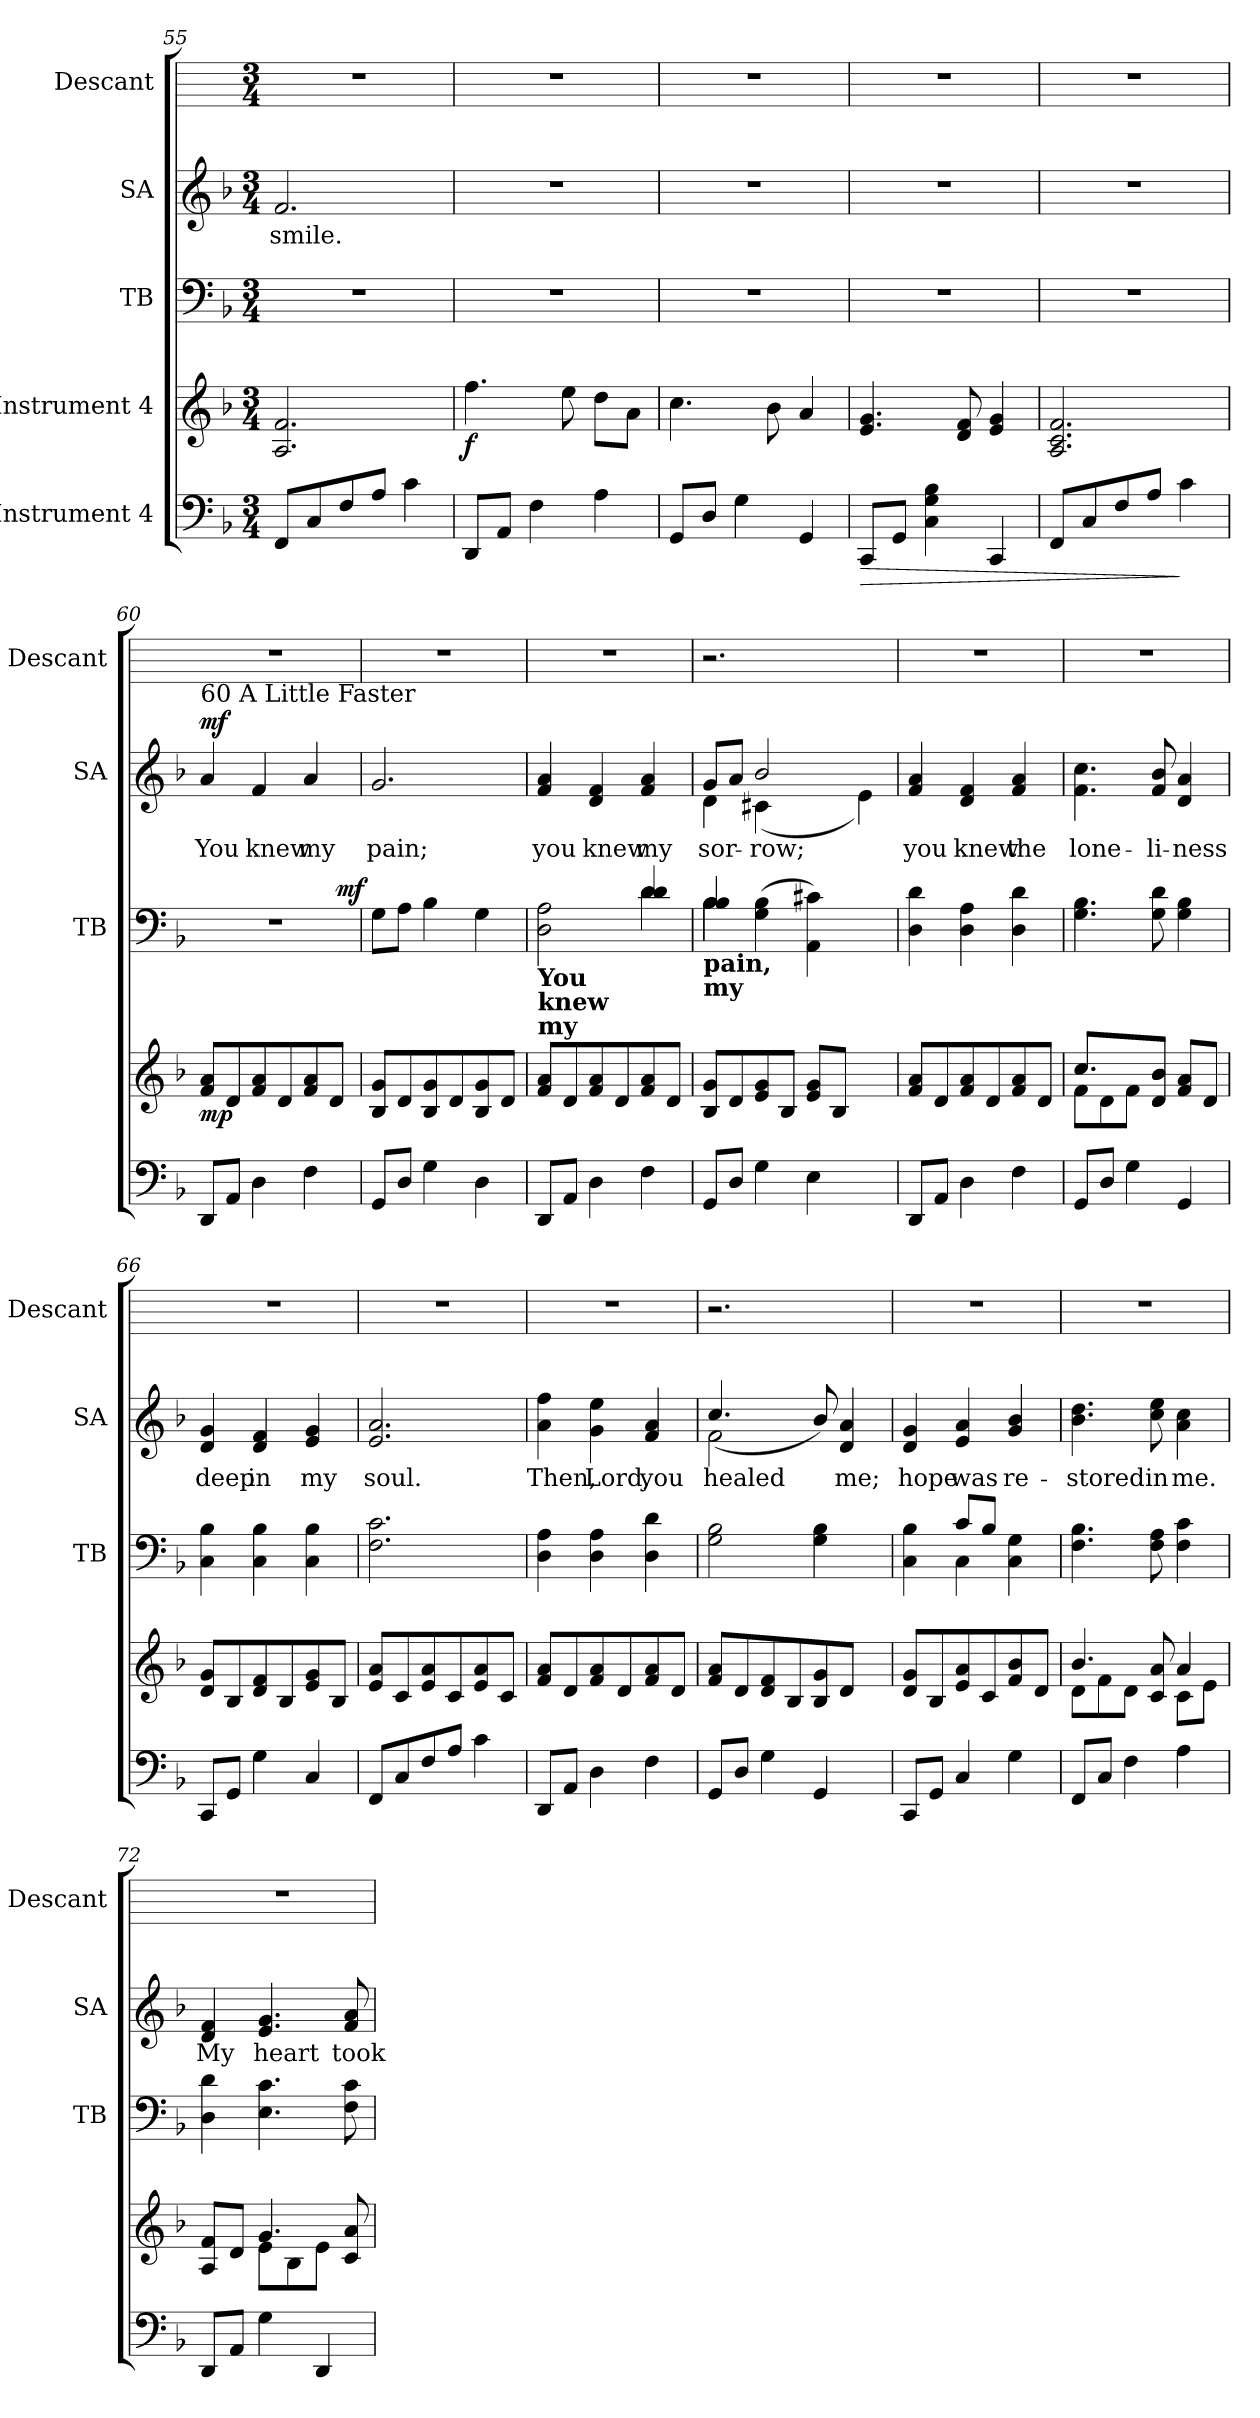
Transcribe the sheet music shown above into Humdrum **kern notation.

**kern	**dynam	**kern	**dynam	**kern	**dynam	**kern	**text	**dynam	**kern
*part5	*part5	*part4	*part4	*part3	*part3	*part2	*part2	*part2	*part1
*staff5	*staff5	*staff4	*staff4	*staff3	*staff3	*staff2	*staff2	*staff2	*staff1
*I"Instrument 4	*	*I"Instrument 4	*	*I"TB	*	*I"SA	*	*	*I"Descant
*	*	*	*	*I'TB	*	*I'SA	*	*	*I'Descant
*clefF4	*	*clefG2	*	*clefF4	*	*clefG2	*	*	*
*k[b-]	*	*k[b-]	*	*k[b-]	*	*k[b-]	*	*	*k[]
*F:	*	*F:	*	*F:	*	*F:	*	*	*C:
*M3/4	*	*M3/4	*	*M3/4	*	*M3/4	*	*	*M3/4
=55	=55	=55	=55	=55	=55	=55	=55	=55	=55
!	!	!	!	!	!	!	!LO:LY:b:cj	!	!
8FF/L	.	2.A/ 2.f/	.	2.r	.	2.f/	smile.	.	2.r
8C/	.	.	.	.	.	.	.	.	.
8F/	.	.	.	.	.	.	.	.	.
8A/J	.	.	.	.	.	.	.	.	.
4c\	.	.	.	.	.	.	.	.	.
!!LO:LB:g=z
=56	=56	=56	=56	=56	=56	=56	=56	=56	=56
!	!	!	!LO:DY:b	!	!	!	!	!	!
8DD/L	.	4.ff\	f	2.r	.	2.r	.	.	2.r
8AA/J	.	.	.	.	.	.	.	.	.
4F\	.	.	.	.	.	.	.	.	.
.	.	8ee\	.	.	.	.	.	.	.
4A\	.	8dd\L	.	.	.	.	.	.	.
.	.	8a\J	.	.	.	.	.	.	.
=57	=57	=57	=57	=57	=57	=57	=57	=57	=57
8GG/L	.	4.cc\	.	2.r	.	2.r	.	.	2.r
8D/J	.	.	.	.	.	.	.	.	.
4G\	.	.	.	.	.	.	.	.	.
.	.	8b-\	.	.	.	.	.	.	.
4GG/	.	4a/	.	.	.	.	.	.	.
=58	=58	=58	=58	=58	=58	=58	=58	=58	=58
!	!LO:HP:b	!	!	!	!	!	!	!	!
8CC/L	>	4.g/ 4.e/	.	2.r	.	2.r	.	.	2.r
8GG/J	.	.	.	.	.	.	.	.	.
4B-\ 4G\ 4C\	.	.	.	.	.	.	.	.	.
.	.	8d/ 8f/	.	.	.	.	.	.	.
4CC/	.	4g/ 4e/	.	.	.	.	.	.	.
=59	=59	=59	=59	=59	=59	=59	=59	=59	=59
8FF/L	.	2.c/ 2.A/ 2.f/	.	2.r	.	2.r	.	.	2.r
8C/	.	.	.	.	.	.	.	.	.
8F/	.	.	.	.	.	.	.	.	.
8A/J	.	.	.	.	.	.	.	.	.
4c\	]	.	.	.	.	.	.	.	.
!!LO:LB:g=z
=60	=60	=60	=60	=60	=60	=60	=60	=60	=60
!	!	!	!	!	!	!LO:TX:a:t=60 A Little Faster	!	!	!
!	!	!	!LO:DY:b	!	!	!	!LO:LY:b:cj	!LO:DY:a	!
*	*	*	*	*^	*	*	*	*	*
8DD/L	.	8f/ 8a/L	mp	2.r	2ryy	.	4a/	You	mf	2.r
8AA/J	.	8d/	.	.	.	.	.	.	.	.
!	!	!	!	!	!	!	!	!LO:LY:b:cj	!	!
4D\	.	8a/ 8f/	.	.	.	.	4f/	knew	.	.
.	.	8d/	.	.	.	.	.	.	.	.
!	!	!	!	!	!	!	!	!LO:LY:b:cj	!	!
4F\	.	8f/ 8a/	.	.	8ryy	.	4a/	my	.	.
.	.	8d/J	.	.	64ryy	.	.	.	.	.
!	!	!	!	!	!	!LO:DY:a	!	!	!	!
.	.	.	.	.	16..ryy	mf	.	.	.	.
=61	=61	=61	=61	=61	=61	=61	=61	=61	=61	=61
!	!	!	!	!	!	!	!	!LO:LY:b:cj	!	!
*	*	*	*	*v	*v	*	*	*	*	*
8GG/L	.	8g/ 8B-/L	.	8G\L	.	2.g/	pain;	.	2.r
8D/J	.	8d/	.	8A\J	.	.	.	.	.
4G\	.	8B-/ 8g/	.	4B-\	.	.	.	.	.
.	.	8d/	.	.	.	.	.	.	.
4D\	.	8g/ 8B-/	.	4G\	.	.	.	.	.
.	.	8d/J	.	.	.	.	.	.	.
=62	=62	=62	=62	=62	=62	=62	=62	=62	=62
*	*	*	*	*^	*	*	*	*	*
*	*	*	*	*	*^	*	*	*	*	*
!	!	!	!	!LO:TX:b:B:t=You	!	!	!	!	!	!	!
!	!	!	!	!LO:TX:b:B:t=knew	!	!	!	!	!	!	!
!	!	!	!	!LO:TX:b:B:t=my	!	!	!	!	!	!	!
!	!	!	!	!	!	!	!	!	!LO:LY:b:cj	!	!
8DD/L	.	8a/ 8f/L	.	2ryy	2A\ 2D\	2ryy	.	4a/ 4f/	you	.	2.r
8AA/J	.	8d/	.	.	.	.	.	.	.	.	.
!	!	!	!	!	!	!	!	!	!LO:LY:b:cj	!	!
4D\	.	8f/ 8a/	.	.	.	.	.	4f/ 4d/	knew	.	.
.	.	8d/	.	.	.	.	.	.	.	.	.
!	!	!	!	!	!	!	!	!	!LO:LY:b:cj	!	!
4F\	.	8f/ 8a/	.	4d/ 4d/	4d\	4d\	.	4a/ 4f/	my	.	.
.	.	8d/J	.	.	.	.	.	.	.	.	.
=63	=63	=63	=63	=63	=63	=63	=63	=63	=63	=63	=63
*	*	*	*	*	*	*	*	*^	*	*	*
!	!	!	!	!LO:TX:b:B:t=pain,	!	!	!	!	!	!	!	!
!	!	!	!	!LO:TX:b:B:t=my	!	!	!	!	!	!	!	!
!	!	!	!	!	!	!	!	!	!	!LO:LY:b:cj	!	!
8GG/L	.	8B-/ 8g/L	.	4B-/ 4B-/	4B-\	4B-\	.	4d\	8g/L	sor-	.	2.r
!	!	!	!	!	!	!	!	!	!	!LO:LY:b:cj	!	!
8D/J	.	8d/	.	.	.	.	.	.	8a/J	--	.	.
!	!	!	!	!	!	!	!	!	!	!LO:LY:b:cj	!	!
4G\	.	8g/ 8e/	.	4ryy	(>4G\ 4B-\	4ryy	.	2b-/	(<4c#X\	-row;	.	.
.	.	8B-/J	.	.	.	.	.	.	.	.	.	.
4E\	.	8e/ 8g/L	.	2ryy	4c#X\ 4AA\)	2ryy	.	.	2ryy	.	.	.
.	.	8B-/J	.	.	.	.	.	.	.	.	.	.
!	!	!	!	!	!	!	!	!	!	!LO:LY:b:cj	!	!
4ryy	.	4ryy	.	.	4ryy	.	.	4e\)	.	.	.	4ryy
*	*	*	*	*	*v	*v	*	*	*	*	*	*
*	*	*	*	*	*	*	*v	*v	*	*	*
!!LO:PB:g=z
=64	=64	=64	=64	=64	=64	=64	=64	=64	=64	=64
!	!	!	!	!LO:TX:b:B:t=sor	!	!	!	!	!	!
!	!	!	!	!LO:TX:b:B:t=row;	!	!	!	!	!	!
!	!	!	!	!	!	!	!	!LO:LY:b:cj	!	!
*	*	*	*	*v	*v	*	*	*	*	*
8DD/L	.	8f/ 8a/L	.	4D\ 4d\	.	4a/ 4f/	you	.	2.r
8AA/J	.	8d/	.	.	.	.	.	.	.
!	!	!	!	!	!	!	!LO:LY:b:cj	!	!
4D\	.	8a/ 8f/	.	4A\ 4D\	.	4f/ 4d/	knew	.	.
.	.	8d/	.	.	.	.	.	.	.
!	!	!	!	!	!	!	!LO:LY:b:cj	!	!
4F\	.	8f/ 8a/	.	4d\ 4D\	.	4f/ 4a/	the	.	.
.	.	8d/J	.	.	.	.	.	.	.
=65	=65	=65	=65	=65	=65	=65	=65	=65	=65
*	*	*^	*	*	*	*	*	*	*
!	!	!	!	!	!	!	!	!LO:LY:b:cj	!	!
8GG/L	.	4.cc/	8f\L	.	4.G\ 4.B-\	.	4.cc\ 4.f\	lone-	.	2.r
8D/J	.	.	8d\	.	.	.	.	.	.	.
4G\	.	.	8f\J	.	.	.	.	.	.	.
!	!	!	!	!	!	!	!	!LO:LY:b:cj	!	!
.	.	8d/ 8b-/J	4.ryy	.	8d\ 8G\	.	8b-/ 8f/	-li-	.	.
!	!	!	!	!	!	!	!	!LO:LY:b:cj	!	!
4GG/	.	8f/ 8a/L	.	.	4G\ 4B-\	.	4d/ 4a/	-ness	.	.
.	.	8d/J	.	.	.	.	.	.	.	.
*	*	*v	*v	*	*	*	*	*	*	*
=66	=66	=66	=66	=66	=66	=66	=66	=66	=66
!	!	!	!	!	!	!	!LO:LY:b:cj	!	!
8CC/L	.	8d/ 8g/L	.	4B-\ 4C\	.	4g/ 4d/	deep	.	2.r
8GG/J	.	8B-/	.	.	.	.	.	.	.
!	!	!	!	!	!	!	!LO:LY:b:cj	!	!
4G\	.	8f/ 8d/	.	4C\ 4B-\	.	4f/ 4d/	in	.	.
.	.	8B-/	.	.	.	.	.	.	.
!	!	!	!	!	!	!	!LO:LY:b:cj	!	!
4C/	.	8e/ 8g/	.	4B-\ 4C\	.	4g/ 4e/	my	.	.
.	.	8B-/J	.	.	.	.	.	.	.
=67	=67	=67	=67	=67	=67	=67	=67	=67	=67
!	!	!	!	!	!	!	!LO:LY:b:cj	!	!
8FF/L	.	8e/ 8a/L	.	2.c\ 2.F\	.	2.e/ 2.a/	soul.	.	2.r
8C/	.	8c/	.	.	.	.	.	.	.
8F/	.	8e/ 8a/	.	.	.	.	.	.	.
8A/J	.	8c/	.	.	.	.	.	.	.
4c\	.	8a/ 8e/	.	.	.	.	.	.	.
.	.	8c/J	.	.	.	.	.	.	.
!!LO:LB:g=z
=68	=68	=68	=68	=68	=68	=68	=68	=68	=68
!	!	!	!	!	!	!	!LO:LY:b:cj	!	!
8DD/L	.	8f/ 8a/L	.	4D\ 4A\	.	4a\ 4ff\	Then,	.	2.r
8AA/J	.	8d/	.	.	.	.	.	.	.
!	!	!	!	!	!	!	!LO:LY:b:cj	!	!
4D\	.	8a/ 8f/	.	4D\ 4A\	.	4ee\ 4g\	Lord,	.	.
.	.	8d/	.	.	.	.	.	.	.
!	!	!	!	!	!	!	!LO:LY:b:cj	!	!
4F\	.	8f/ 8a/	.	4D\ 4d\	.	4f/ 4a/	you	.	.
.	.	8d/J	.	.	.	.	.	.	.
=69	=69	=69	=69	=69	=69	=69	=69	=69	=69
*	*	*	*	*	*	*^	*	*	*
!	!	!	!	!	!	!	!	!LO:LY:b:cj	!	!
8GG/L	.	8f/ 8a/L	.	2B-\ 2G\	.	2f\	(>4.cc/	healed	.	2.r
8D/J	.	8d/	.	.	.	.	.	.	.	.
4G\	.	8f/ 8d/	.	.	.	.	.	.	.	.
.	.	8B-/	.	.	.	.	2ryy	.	.	.
!	!	!	!	!	!	!	!	!LO:LY:b:cj	!	!
4GG/	.	8B-/ 8g/	.	4G\ 4B-\	.	8b-/)	.	.	.	.
!	!	!	!	!	!	!	!	!LO:LY:b:cj	!	!
.	.	8d/J	.	.	.	4a/ 4d/	.	me;	.	.
8ryy	.	8ryy	.	8ryy	.	.	.	.	.	8ryy
*	*	*	*	*	*	*v	*v	*	*	*
=70	=70	=70	=70	=70	=70	=70	=70	=70	=70
*	*	*	*	*^	*	*	*	*	*
!	!	!	!	!	!	!	!	!LO:LY:b:cj	!	!
8CC/L	.	8d/ 8g/L	.	4ryy	4B-\ 4C\	.	4g/ 4d/	hope	.	2.r
8GG/J	.	8B-/	.	.	.	.	.	.	.	.
!	!	!	!	!	!	!	!	!LO:LY:b:cj	!	!
4C/	.	8a/ 8e/	.	8c/L	4C\	.	4a/ 4e/	was	.	.
.	.	8c/	.	8B-/J	.	.	.	.	.	.
!	!	!	!	!	!	!	!	!LO:LY:b:cj	!	!
4G\	.	8f/ 8b-/	.	4ryy	4G\ 4C\	.	4b-/ 4g/	re-	.	.
.	.	8d/J	.	.	.	.	.	.	.	.
*	*	*	*	*v	*v	*	*	*	*	*
=71	=71	=71	=71	=71	=71	=71	=71	=71	=71
*	*	*^	*	*	*	*	*	*	*
!	!	!	!	!	!	!	!	!LO:LY:b:cj	!	!
8FF/L	.	4.b-/	8d\L	.	4.B-\ 4.F\	.	4.dd\ 4.b-\	-stored	.	2.r
8C/J	.	.	8f\	.	.	.	.	.	.	.
4F\	.	.	8d\J	.	.	.	.	.	.	.
!	!	!	!	!	!	!	!	!LO:LY:b:cj	!	!
.	.	8c/ 8a/	8ryy	.	8A\ 8F\	.	8ee\ 8cc\	in	.	.
!	!	!	!	!	!	!	!	!LO:LY:b:cj	!	!
4A\	.	4a/	8c\L	.	4F\ 4c\	.	4cc\ 4a\	me.	.	.
.	.	.	8e\J	.	.	.	.	.	.	.
!!LO:PB:g=z
=72	=72	=72	=72	=72	=72	=72	=72	=72	=72	=72
!	!	!	!	!	!	!	!	!LO:LY:b:cj	!	!
8DD/L	.	8A/ 8f/L	4ryy	.	4D\ 4d\	.	4f/ 4d/	My	.	2.r
8AA/J	.	8d/J	.	.	.	.	.	.	.	.
!	!	!	!	!	!	!	!	!LO:LY:b:cj	!	!
4G\	.	4.g/	8e\L	.	4.c\ 4.E\	.	4.e/ 4.g/	heart	.	.
.	.	.	8B-\	.	.	.	.	.	.	.
4DD/	.	.	8e\J	.	.	.	.	.	.	.
!	!	!	!	!	!	!	!	!LO:LY:b:cj	!	!
.	.	8c/ 8a/	8ryy	.	8F\ 8c\	.	8a/ 8f/	took	.	.
*	*	*v	*v	*	*	*	*	*	*	*
=	=	=	=	=	=	=	=	=	=
*-	*-	*-	*-	*-	*-	*-	*-	*-	*-
